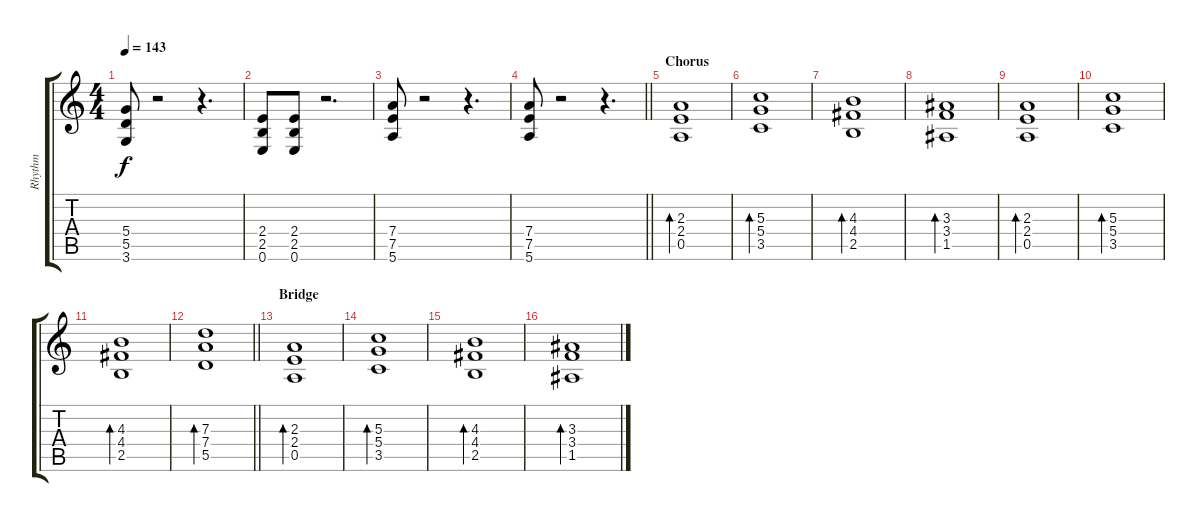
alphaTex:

\track ("Rhythm" "Rhythm") {instrument distortionguitar}
\staff {score tabs}
\tuning (E4 B3 G3 D3 A2 E2) {hide}
\ts (4 4)
\tempo 143
\clef g2
\ks c
(5.4 5.5 3.6).8{dy f} r.2 r.4{d} |
(2.4 2.5 0.6).8 (2.4 2.5 0.6).8 r.2{d} |
(7.4 7.5 5.6).8 r.2 r.4{d} |
\barLineRight lightlight
(7.4 7.5 5.6).8 r.2 r.4{d} |
\section ("" "Chorus")
(2.3 2.4 0.5).1{bd 480} |
(5.3 5.4 3.5).1{bd 480} |
(4.3 4.4 2.5).1{bd 480} |
(3.3 3.4 1.5).1{bd 480} |
(2.3 2.4 0.5).1{bd 480} |
(5.3 5.4 3.5).1{bd 480} |
(4.3 4.4 2.5).1{bd 480} |
\barLineRight lightlight
(7.3 7.4 5.5).1{bd 480} |
\section ("" "Bridge")
(2.3 2.4 0.5).1{bd 480} |
(5.3 5.4 3.5).1{bd 480} |
(4.3 4.4 2.5).1{bd 480} |
(3.3 3.4 1.5).1{bd 480}
